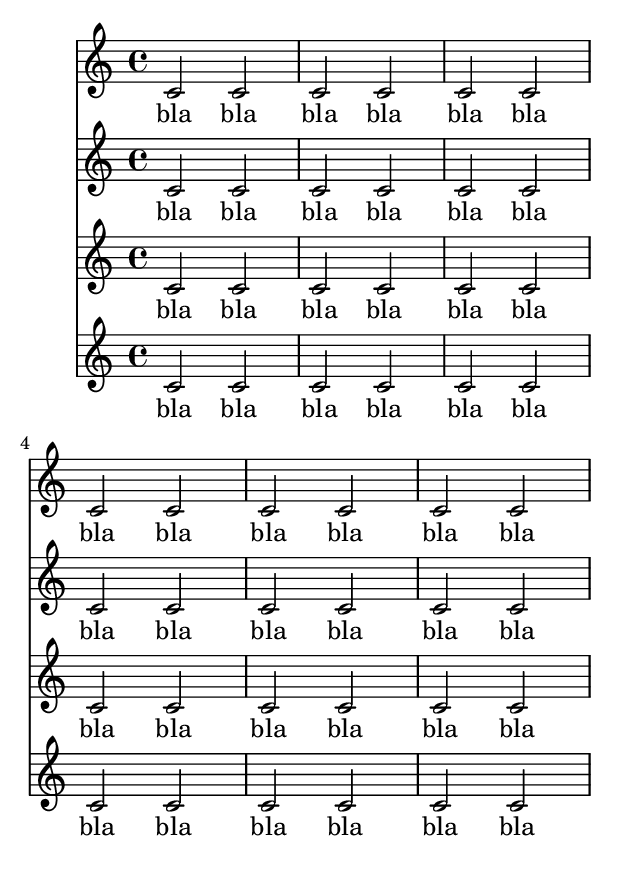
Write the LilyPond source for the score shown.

\version "2.16.0"

\header {
  texidoc = "The page breaking algorithm can handle clefs combined
with lyrics.  That is, the Y-extent approximations are a little more
accurate than just using bounding boxes.  In particular, everything
should fit on one page here."
}

#(set-default-paper-size "a6")

Melody = \relative c' {
  c2 c | c c | c c | \break
  c2 c | c c | c c
}
Words = \lyricmode{
  bla bla bla bla bla bla
  bla bla bla bla bla bla
}
\book {
  \score {
    <<
      \new Staff{\Melody}
      \addlyrics{\Words}
      \new Staff{\Melody}
      \addlyrics{\Words}
      \new Staff{\Melody}
      \addlyrics{\Words}
      \new Staff{\Melody}
      \addlyrics{\Words}
    >>
  }
}
